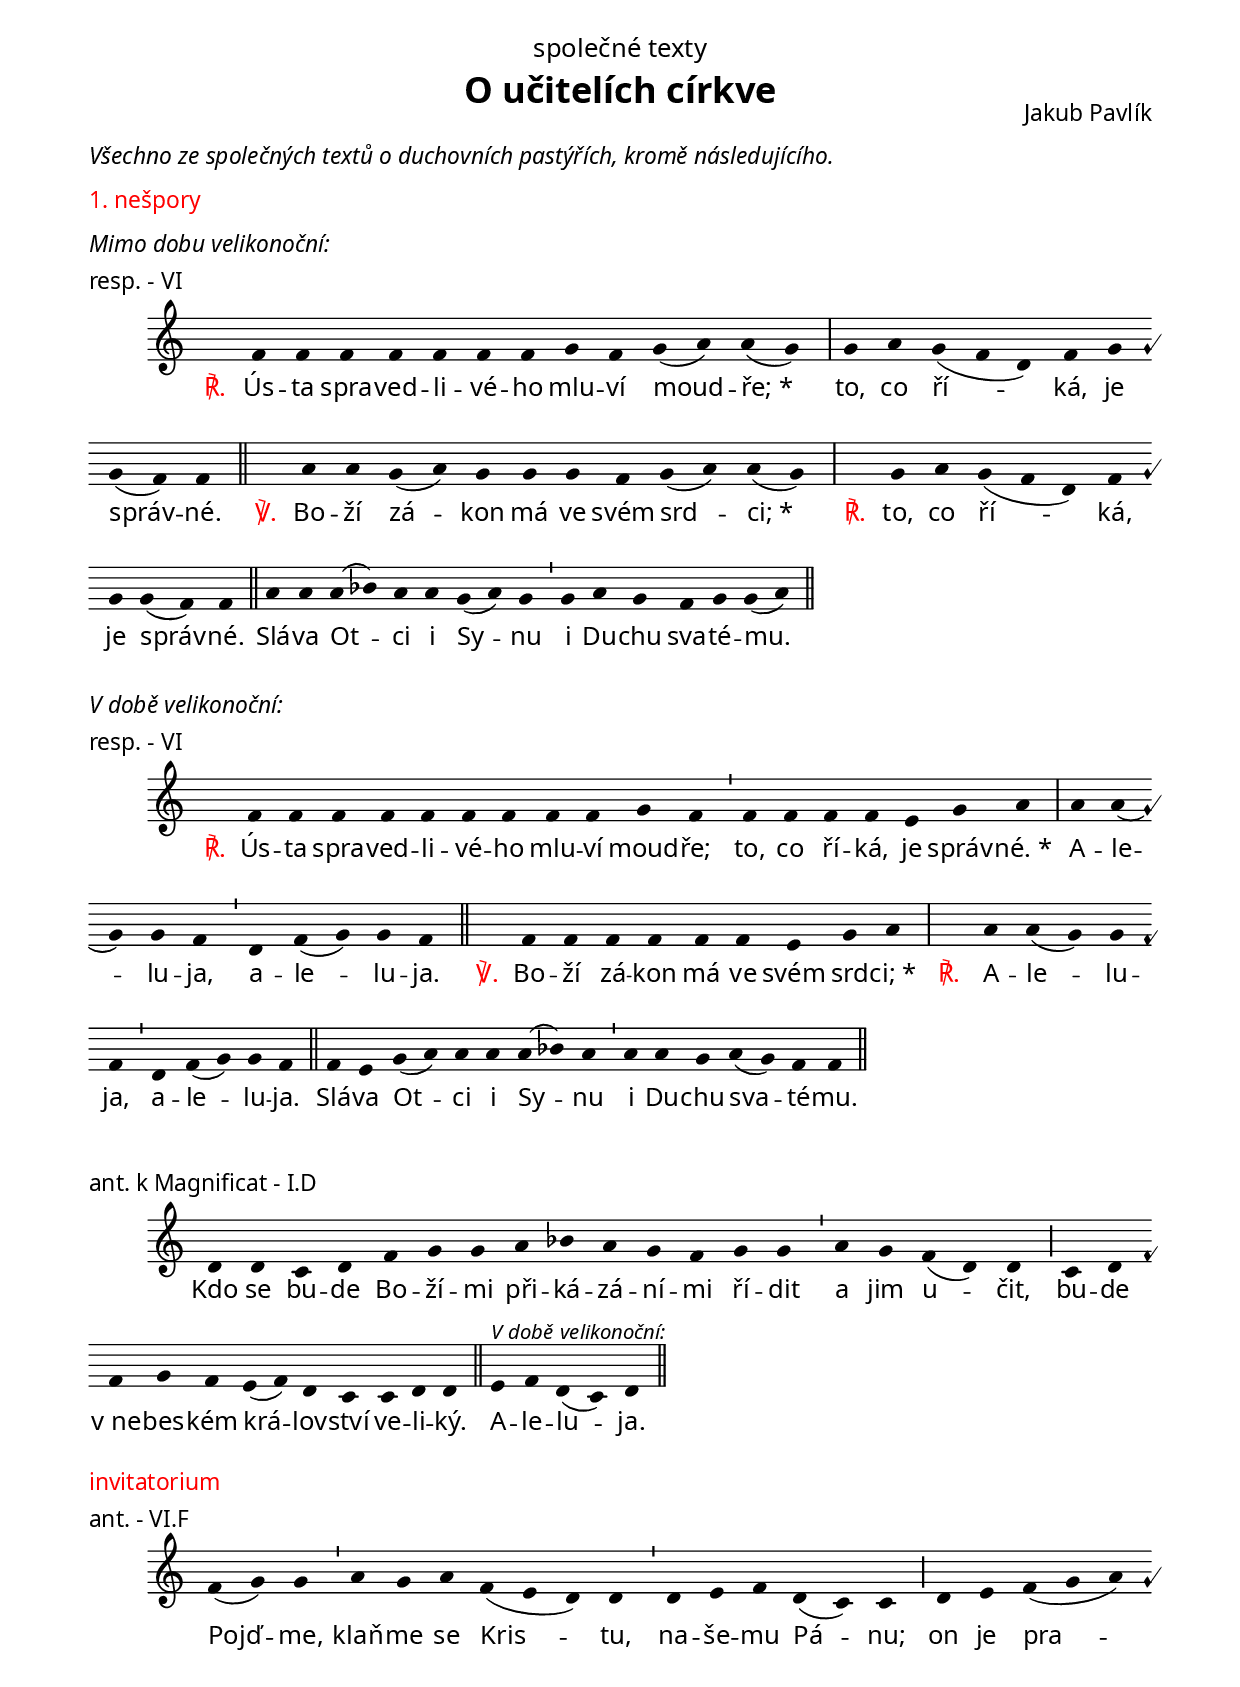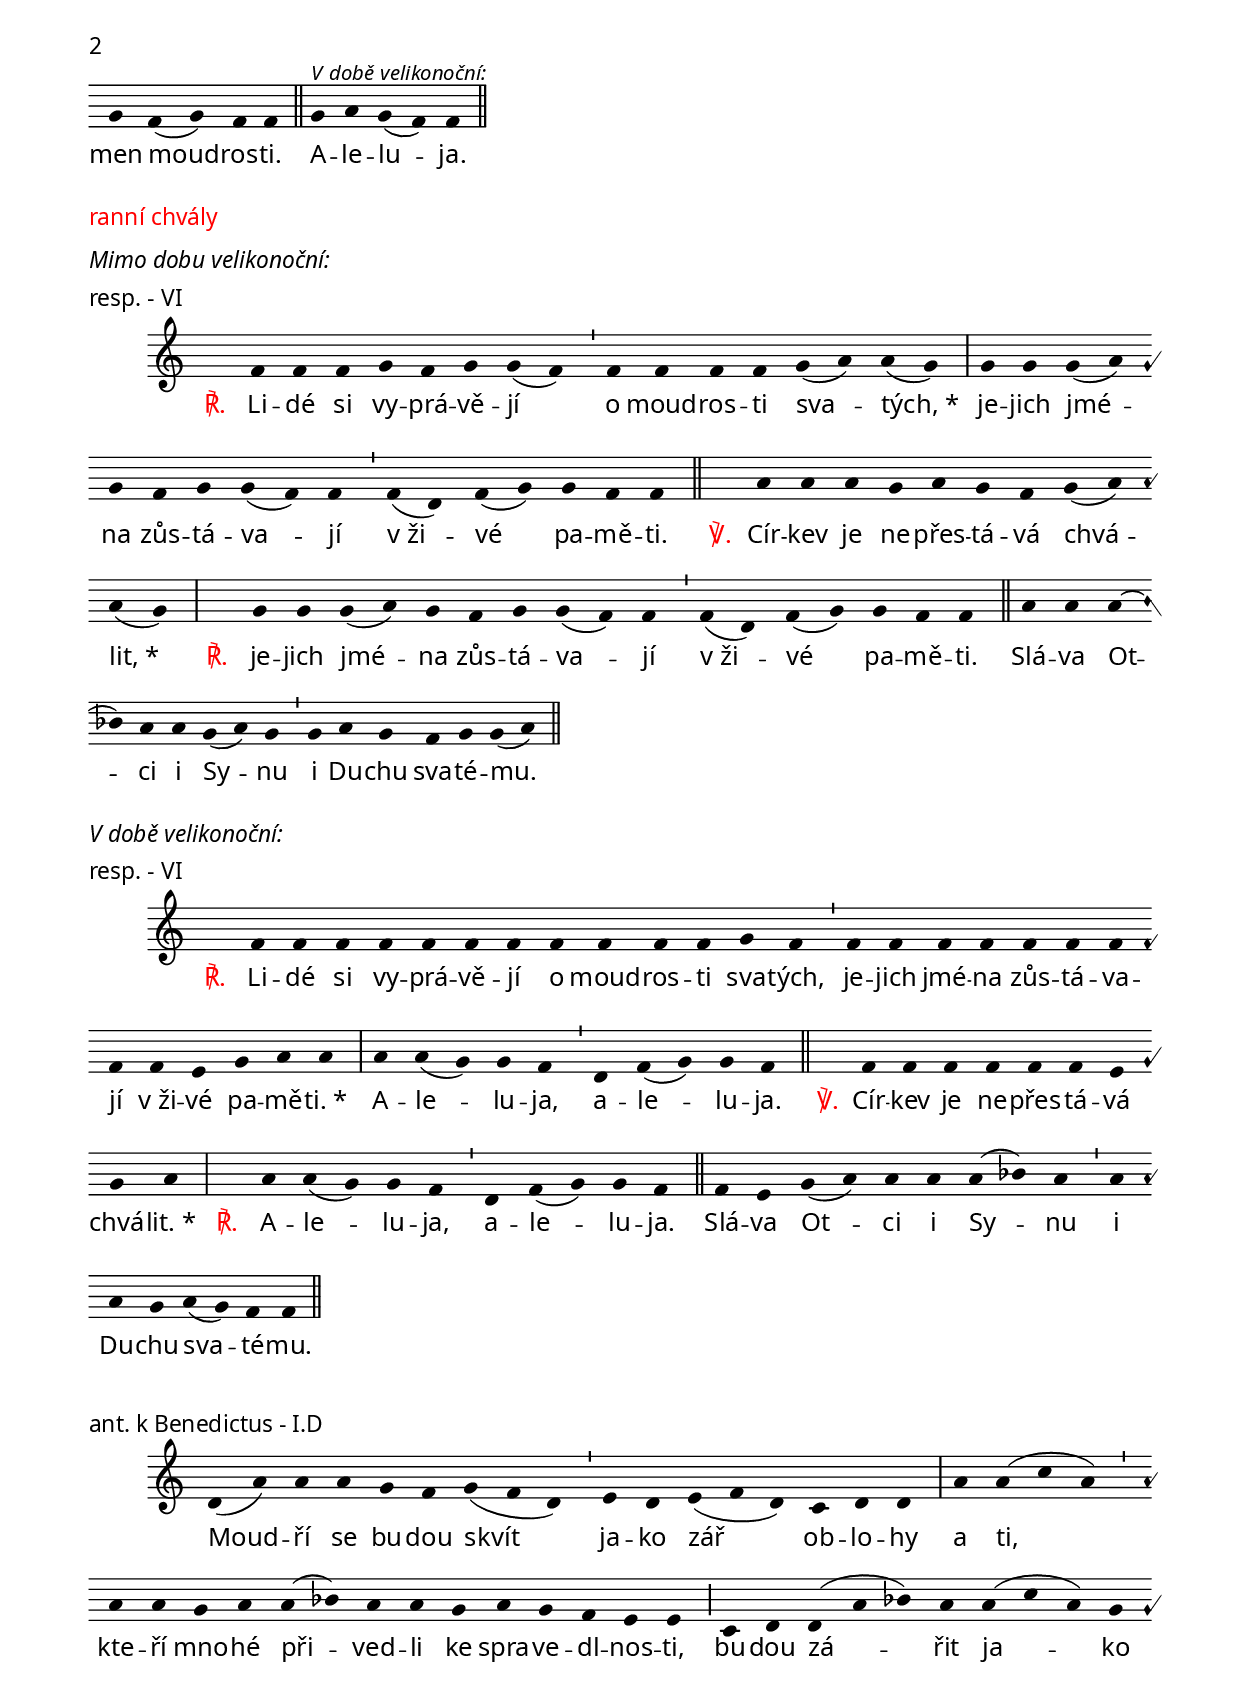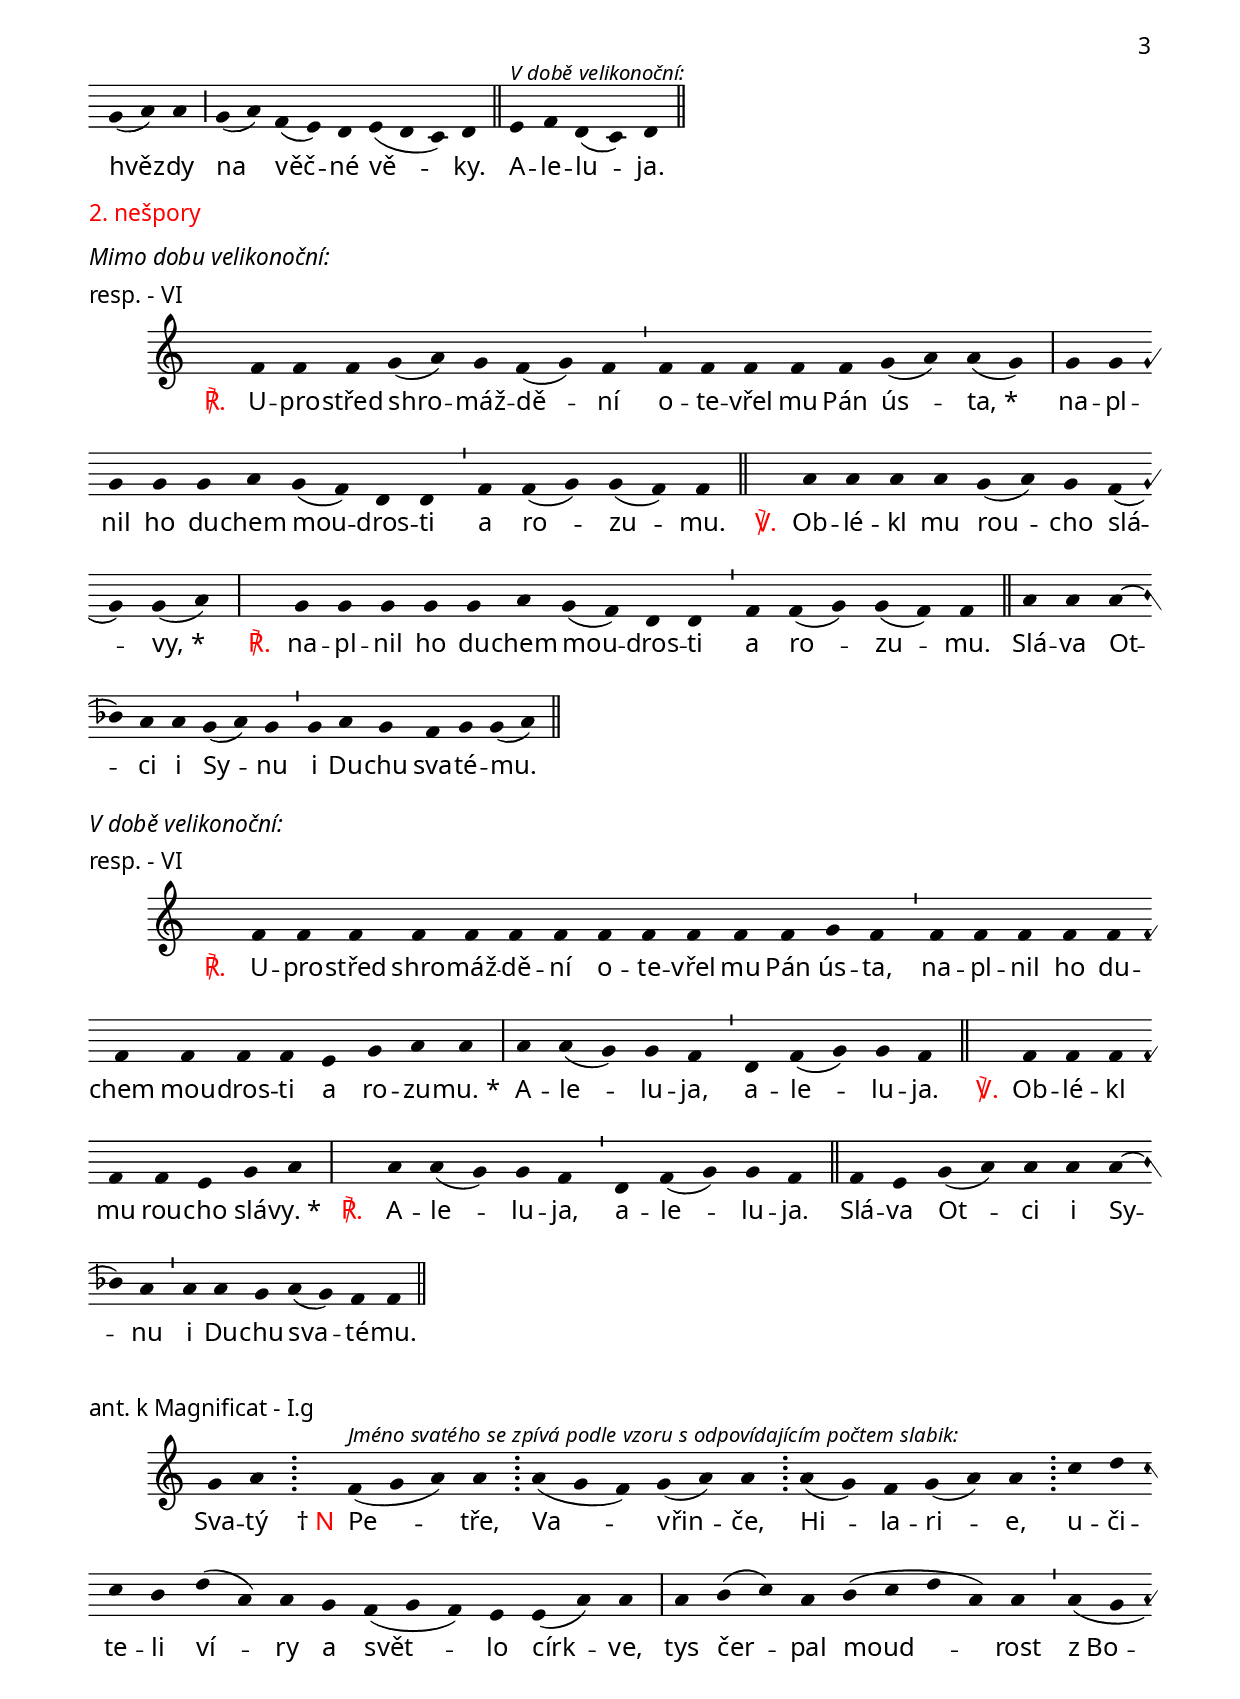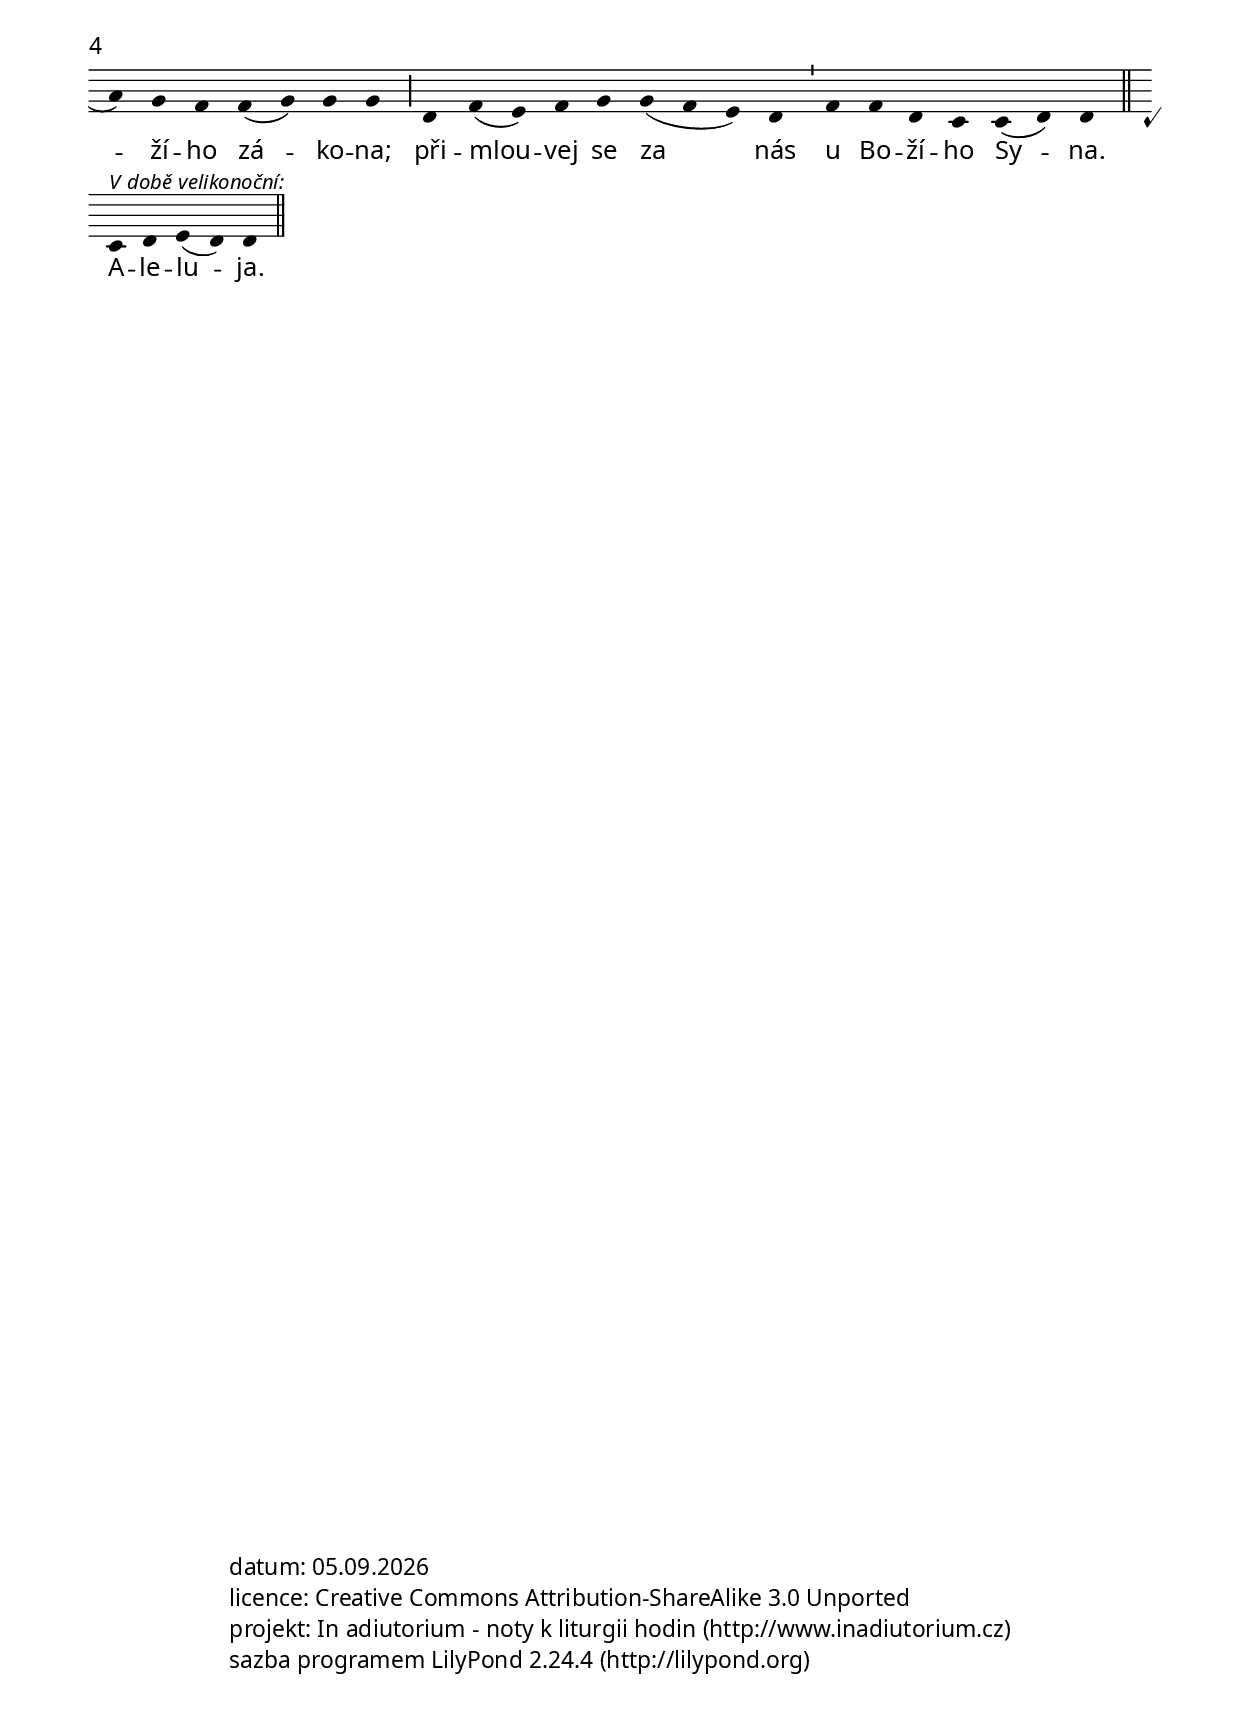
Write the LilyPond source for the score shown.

\version "2.17.24"

\include "../spolecne.ly"
\include "../dilyresponsorii.ly"

\header {
  title = \markup\titleCommune "O učitelích církve"
  composer = "Jakub Pavlík"
}

\markup\justify\italic{
  Všechno ze společných textů o duchovních pastýřích, kromě následujícího.
}

\markup {\nadpisHodinka {"1. nešpory"}}

\markup\italic{Mimo dobu velikonoční:}

\score {
  \relative c' {
    \choralniRezim

    % R
    \neviditelna f
    f4 f f f f f f g f g( a) a( g) \barMax
    g a g( f d) f g g( f) f \barFinalis
    % V
    \neviditelna a
    a a g( a) g g g f g( a) a( g) \barMax
    % R
    \neviditelna a
    g a g( f d) f g g( f) f \barFinalis
    % Slava
    \respVIdoxologie \barFinalis
  }
  \addlyrics {
    \Response Ús -- ta spra -- ved -- li -- vé -- ho mlu -- ví moud -- ře;_*
    to, co ří -- ká, je správ -- né.
    \Verse Bo -- ží zá -- kon má ve svém srd -- ci;_*
    \Response to, co ří -- ká, je správ -- né.
    \textRespDoxologie
  }
  \header {
    quid = "resp."
    modus = "VI"
    id = "1ne-resp"
    piece = \markup {\sestavTitulekResp}
  }
}

\markup\italic{V době velikonoční:}

\score {
  \relative c' {
    \choralniRezim

    % R
    \neviditelna f
    f4 f f f f f f f f g f \barMin
    f f f f e g a \barMax
    \respVIalelujaResponsum \barFinalis
    % V
    \neviditelna f
    f f f f f f e g a \barMax
    % R
    \neviditelna a
    \respVIalelujaResponsum \barFinalis
    % Slava
    \respVIalelujaDoxologie \barFinalis
  }
  \addlyrics {
    \Response Ús -- ta spra -- ved -- li -- vé -- ho mlu -- ví moud -- ře;
    to, co ří -- ká, je správ -- né._* \textRespAleluja
    \Verse Bo -- ží zá -- kon má ve svém srd -- ci;_*
    \Response \textRespAleluja
    \textRespDoxologie
  }
  \header {
    quid = "resp."
    modus = "VI"
    id = "1ne-resp-velik"
    piece = \markup {\sestavTitulekResp}
  }
}

\score {
  \relative c' {
    \choralniRezim
    d d c d f g g a bes a g f g g \barMin
    a g f( d) d \barMaior
    c d f g f e( f) d c c d d \barFinalis

    e^\markup\rubrVelikAleluja f d( c) d \barFinalis
  }
  \addlyrics {
    Kdo se bu -- de Bo -- ží -- mi při -- ká -- zá -- ní -- mi ří -- dit
    a jim u -- čit,
    bu -- de v_ne -- bes -- kém krá -- lov -- ství ve -- li -- ký.

    A -- le -- lu -- ja.
  }
  \header {
    quid = "ant. k Magnificat"
    modus = "I"
    differentia = "D"
    psalmus = ""
    id = "1ne-amag"
    piece = \markup {\sestavTitulekBezZalmu}
  }
}

\markup {\nadpisHodinka {"invitatorium"}}

\score {
  \relative c' {
    \choralniRezim
    f4( g) g \barMin a g a f( e d) d \barMin
    d e f d( c) c \barMaior
    d e f( g a) g f( g) f f \barFinalis

    g^\markup\rubrVelikAleluja a g( f) f \barFinalis
  }
  \addlyrics {
    Pojď -- me, klaň -- me se Kris -- tu,
    na -- še -- mu Pá -- nu;
    on je pra -- men moud -- ros -- ti.

    A -- le -- lu -- ja.
  }
  \header {
    quid = "ant."
    modus = "VI"
    differentia = "F"
    psalmus = ""
    id = "invit"
    piece = \markup {\sestavTitulekBezZalmu}
  }
}

\markup {\nadpisHodinka {"ranní chvály"}}

\markup\italic{Mimo dobu velikonoční:}

\score {
  \relative c' {
    \choralniRezim

    % R
    \neviditelna f
    f4 f f g f g g( f) \barMin f f f f g( a) a( g) \barMax
    g g g( a) g f g g( f) f \barMin f( d) f( g) g f f \barFinalis
    % V
    \neviditelna a
    a4 a a g a g f g( a) a( g) \barMax
    % R
    \neviditelna a
    g g g( a) g f g g( f) f \barMin f( d) f( g) g f f \barFinalis
    % Slava
    \respVIdoxologie \barFinalis
  }
  \addlyrics {
    \Response Li -- dé si vy -- prá -- vě -- jí o moud -- ros -- ti sva -- tých,_*
    je -- jich jmé -- na zůs -- tá -- va -- jí v_ži -- vé pa -- mě -- ti.
    \Verse Cír -- kev je ne -- přes -- tá -- vá chvá -- lit,_*
    \Response je -- jich jmé -- na zůs -- tá -- va -- jí v_ži -- vé pa -- mě -- ti.
    \textRespDoxologie
  }
  \header {
    quid = "resp."
    modus = "VI"
    id = "rch-resp"
    piece = \markup {\sestavTitulekResp}
  }
}

\markup\italic{V době velikonoční:}

\score {
  \relative c' {
    \choralniRezim

    % R
    \neviditelna f
    f4 f f f f f f f f f f g f \barMin
    f f f f f f f f f e g a a \barMax
    \respVIalelujaResponsum \barFinalis
    % V
    \neviditelna f
    f f f f f f e g a \barMax
    % R
    \neviditelna a
    \respVIalelujaResponsum \barFinalis
    % Slava
    \respVIalelujaDoxologie \barFinalis
  }
  \addlyrics {
    \Response Li -- dé si vy -- prá -- vě -- jí o moud -- ros -- ti sva -- tých,
    je -- jich jmé -- na zůs -- tá -- va -- jí v_ži -- vé pa -- mě -- ti._* \textRespAleluja
    \Verse Cír -- kev je ne -- přes -- tá -- vá chvá -- lit._*
    \Response \textRespAleluja
    \textRespDoxologie
  }
  \header {
    quid = "resp."
    modus = "VI"
    id = "rch-resp-velik"
    piece = \markup {\sestavTitulekResp}
  }
}

\score {
  \relative c' {
    \choralniRezim
    d4( a') a a g f g( f d) \barMin e d e( f d) c d d \barMax
    a'4 a( c a) \barMin a a g a a( bes) a a g a g f e e \barMaior
    c d d( a' bes) a a( c a) g g( a) a \barMaior
    g( a) f( e) d e( d c) d \barFinalis

    e^\markup\rubrVelikAleluja f d( c) d \barFinalis
  }
  \addlyrics {
    Moud -- ří se bu -- dou skvít ja -- ko zář ob -- lo -- hy
    a ti, kte -- ří mno -- hé při -- ved -- li ke spra -- ve -- dl -- nos -- ti,
    bu -- dou zá -- řit ja -- ko hvěz -- dy
    na věč -- né vě -- ky.

    A -- le -- lu -- ja.
  }
  \header {
    quid = "ant. k Benedictus"
    modus = "I"
    differentia = "D"
    psalmus = ""
    placet = "melisma na _skvít_ se poměrně těžko zpívá; _ti_ mám rád, ale je pochybné"
    id = "rch-aben"
    piece = \markup {\sestavTitulekBezZalmu}
  }
}

\markup {\nadpisHodinka {"2. nešpory"}}

\markup\italic{Mimo dobu velikonoční:}

\score {
  \relative c' {
    \choralniRezim

    % R
    \neviditelna f
    f4 f f g( a) g f( g) f \barMin
    f f f f f g( a) a( g) \barMax
    g g g g g a g( f) d d \barMin f f( g) g( f) f \barFinalis
    % V
    \neviditelna a
    a4 a a a g( a) g f( g) g( a) \barMax
    % R
    \neviditelna a
    g g g g g a g( f) d d \barMin f f( g) g( f) f \barFinalis
    % Slava
    \respVIdoxologie \barFinalis
  }
  \addlyrics {
    \Response U -- pro -- střed shro -- máž -- dě -- ní
    o -- te -- vřel mu Pán ús -- ta,_*
    na -- pl -- nil ho du -- chem mou -- dros -- ti a ro -- zu -- mu.
    \Verse Ob -- lé -- kl mu rou -- cho slá -- vy,_*
    \Response na -- pl -- nil ho du -- chem mou -- dros -- ti a ro -- zu -- mu.
    \textRespDoxologie
  }
  \header {
    quid = "resp."
    modus = "VI"
    id = "2ne-resp"
    piece = \markup {\sestavTitulekResp}
  }
}

\markup\italic{V době velikonoční:}

\score {
  \relative c' {
    \choralniRezim

    % R
    \neviditelna f
    f4 f f f f f f f f f f f g f \barMin
    f f f f f f f f f e g a a \barMax
    \respVIalelujaResponsum \barFinalis
    % V
    \neviditelna f
    f4 f f f f e g a \barMax
    % R
    \neviditelna a
    \respVIalelujaResponsum \barFinalis
    % Slava
    \respVIalelujaDoxologie \barFinalis
  }
  \addlyrics {
    \Response U -- pro -- střed shro -- máž -- dě -- ní
    o -- te -- vřel mu Pán ús -- ta,
    na -- pl -- nil ho du -- chem mou -- dros -- ti a ro -- zu -- mu._* \textRespAleluja
    \Verse Ob -- lé -- kl mu rou -- cho slá -- vy._*
    \Response \textRespAleluja
    \textRespDoxologie
  }
  \header {
    quid = "resp."
    modus = "VI"
    id = "2ne-resp-velik"
    piece = \markup {\sestavTitulekResp}
  }
}

\score {
  \relative c'' {
    \choralniRezim
    g4 a \bar ";" \neviditelna a

    f4(^\markup\small\italic{Jméno svatého se zpívá podle vzoru s odpovídajícím počtem slabik:} g a) a \bar ";"
    a4( g f) g( a) a \bar ";"
    a4( g) f g( a) a \bar ";"

    c4 d c b d( a) a g f( g f) e e( a) a \barMax
    a b( c) a b( c d a) a \barMin a( g a) g f f( g) g g \barMaior
    d f( e) f g g( f e) d \barMin f f d c c( d) d \barFinalis

    c^\markup\rubrVelikAleluja d e( d) d \barFinalis
  }
  \addlyrics {
    Sva -- tý \markup{\Dagger \Nomen}

    Pe -- tře, % Damiani / Chrysolog / Kanisius
    Va -- vřin -- če, % z Brindisi
    Hi -- la -- ri -- e,

    u -- či -- te -- li ví -- ry a svět -- lo círk -- ve,
    tys čer -- pal moud -- rost z_Bo -- ží -- ho zá -- ko -- na;
    při -- mlou -- vej se za nás u Bo -- ží -- ho Sy -- na.

    A -- le -- lu -- ja.
  }
  \header {
    quid = "ant. k Magnificat"
    modus = "I"
    differentia = "g"
    psalmus = ""
    id = "2ne-amag"
    piece = \markup {\sestavTitulekBezZalmu}
  }
}